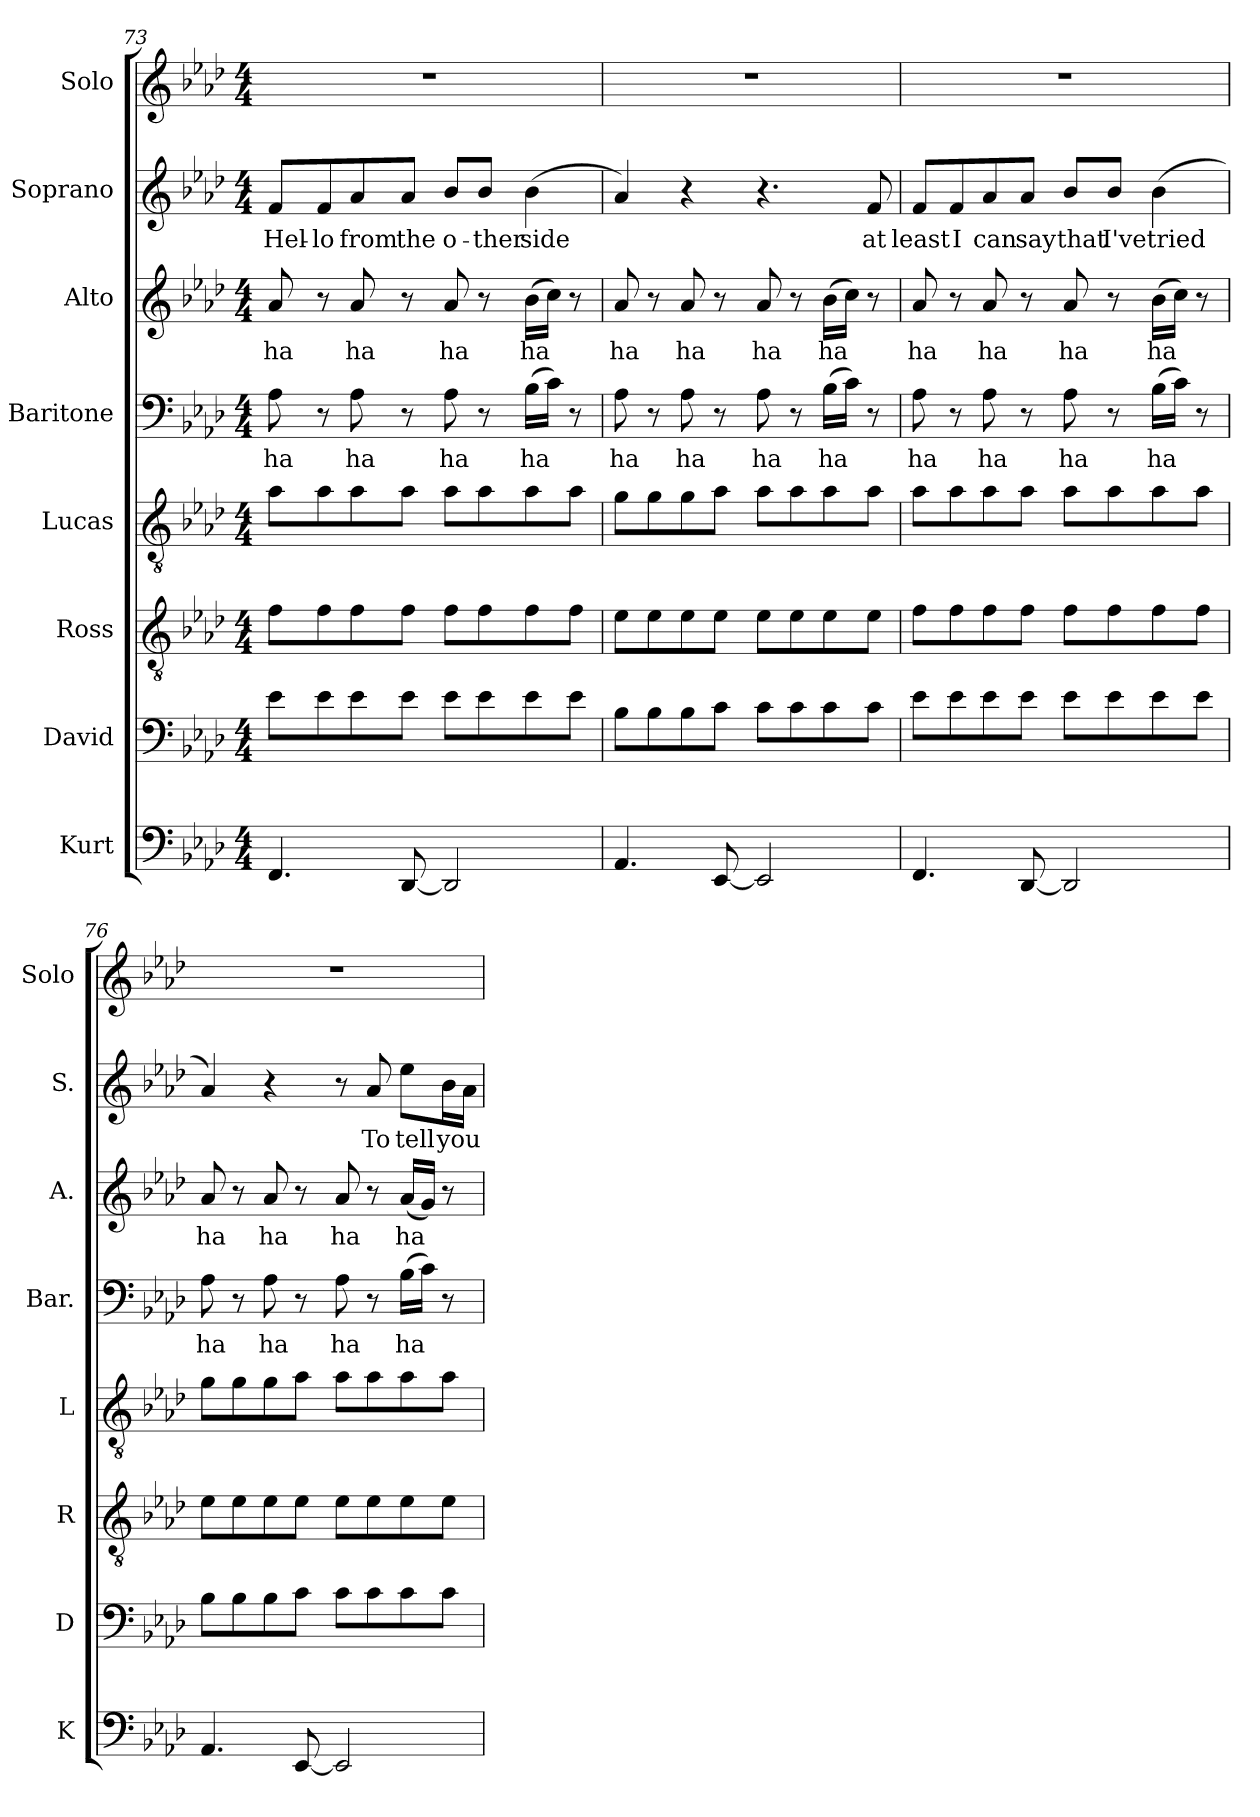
**kern	**kern	**kern	**kern	**kern	**text	**kern	**text	**kern	**text	**kern
*part8	*part7	*part6	*part5	*part4	*part4	*part3	*part3	*part2	*part2	*part1
*staff8	*staff7	*staff6	*staff5	*staff4	*staff4	*staff3	*staff3	*staff2	*staff2	*staff1
*I"Kurt	*I"David	*I"Ross	*I"Lucas	*I"Baritone	*	*I"Alto	*	*I"Soprano	*	*I"Solo
*I'K	*I'D	*I'R	*I'L	*I'Bar.	*	*I'A.	*	*I'S.	*	*I'Solo
*clefF4	*clefF4	*clefGv2	*clefGv2	*clefF4	*	*clefG2	*	*clefG2	*	*clefG2
*k[b-e-a-d-]	*k[b-e-a-d-]	*k[b-e-a-d-]	*k[b-e-a-d-]	*k[b-e-a-d-]	*	*k[b-e-a-d-]	*	*k[b-e-a-d-]	*	*k[b-e-a-d-]
*M4/4	*M4/4	*M4/4	*M4/4	*M4/4	*	*M4/4	*	*M4/4	*	*M4/4
=73	=73	=73	=73	=73	=73	=73	=73	=73	=73	=73
4.FF/	8e-\L	8f\L	8a-\L	8A-\	ha	8a-/	ha	8f/L	Hel-	1r
.	8e-\	8f\	8a-\	8r	.	8r	.	8f/	-lo	.
.	8e-\	8f\	8a-\	8A-\	ha	8a-/	ha	8a-/	from	.
[8DD-/	8e-\J	8f\J	8a-\J	8r	.	8r	.	8a-/J	the	.
2DD-/]	8e-\L	8f\L	8a-\L	8A-\	ha	8a-/	ha	8b-/L	o-	.
.	8e-\	8f\	8a-\	8r	.	8r	.	8b-/J	-ther	.
.	8e-\	8f\	8a-\	(16B-\LL	ha	(16b-\LL	ha	(4b-\	side	.
.	.	.	.	16c\JJ)	.	16cc\JJ)	.	.	.	.
.	8e-\J	8f\J	8a-\J	8r	.	8r	.	.	.	.
!!LO:PB:g=z
=74	=74	=74	=74	=74	=74	=74	=74	=74	=74	=74
4.AA-/	8B-\L	8e-\L	8g\L	8A-\	ha	8a-/	ha	4a-/)	.	1r
.	8B-\	8e-\	8g\	8r	.	8r	.	.	.	.
.	8B-\	8e-\	8g\	8A-\	ha	8a-/	ha	4r	.	.
[8EE-/	8c\J	8e-\J	8a-\J	8r	.	8r	.	.	.	.
2EE-/]	8c\L	8e-\L	8a-\L	8A-\	ha	8a-/	ha	4.r	.	.
.	8c\	8e-\	8a-\	8r	.	8r	.	.	.	.
.	8c\	8e-\	8a-\	(16B-\LL	ha	(16b-\LL	ha	.	.	.
.	.	.	.	16c\JJ)	.	16cc\JJ)	.	.	.	.
.	8c\J	8e-\J	8a-\J	8r	.	8r	.	8f/	at	.
=75	=75	=75	=75	=75	=75	=75	=75	=75	=75	=75
4.FF/	8e-\L	8f\L	8a-\L	8A-\	ha	8a-/	ha	8f/L	least	1r
.	8e-\	8f\	8a-\	8r	.	8r	.	8f/	I	.
.	8e-\	8f\	8a-\	8A-\	ha	8a-/	ha	8a-/	can	.
[8DD-/	8e-\J	8f\J	8a-\J	8r	.	8r	.	8a-/J	say	.
2DD-/]	8e-\L	8f\L	8a-\L	8A-\	ha	8a-/	ha	8b-/L	that	.
.	8e-\	8f\	8a-\	8r	.	8r	.	8b-/J	I've	.
.	8e-\	8f\	8a-\	(16B-\LL	ha	(16b-\LL	ha	(4b-\	tried	.
.	.	.	.	16c\JJ)	.	16cc\JJ)	.	.	.	.
.	8e-\J	8f\J	8a-\J	8r	.	8r	.	.	.	.
=76	=76	=76	=76	=76	=76	=76	=76	=76	=76	=76
4.AA-/	8B-\L	8e-\L	8g\L	8A-\	ha	8a-/	ha	4a-/)	.	1r
.	8B-\	8e-\	8g\	8r	.	8r	.	.	.	.
.	8B-\	8e-\	8g\	8A-\	ha	8a-/	ha	4r	.	.
[8EE-/	8c\J	8e-\J	8a-\J	8r	.	8r	.	.	.	.
2EE-/]	8c\L	8e-\L	8a-\L	8A-\	ha	8a-/	ha	8r	.	.
.	8c\	8e-\	8a-\	8r	.	8r	.	8a-/	To	.
.	8c\	8e-\	8a-\	(16B-\LL	ha	(16a-/LL	ha	8ee-\L	tell	.
.	.	.	.	16c\JJ)	.	16g/JJ)	.	.	.	.
.	8c\J	8e-\J	8a-\J	8r	.	8r	.	16b-\L	you	.
.	.	.	.	.	.	.	.	16a-\JJ	.	.
=	=	=	=	=	=	=	=	=	=	=
*-	*-	*-	*-	*-	*-	*-	*-	*-	*-	*-
